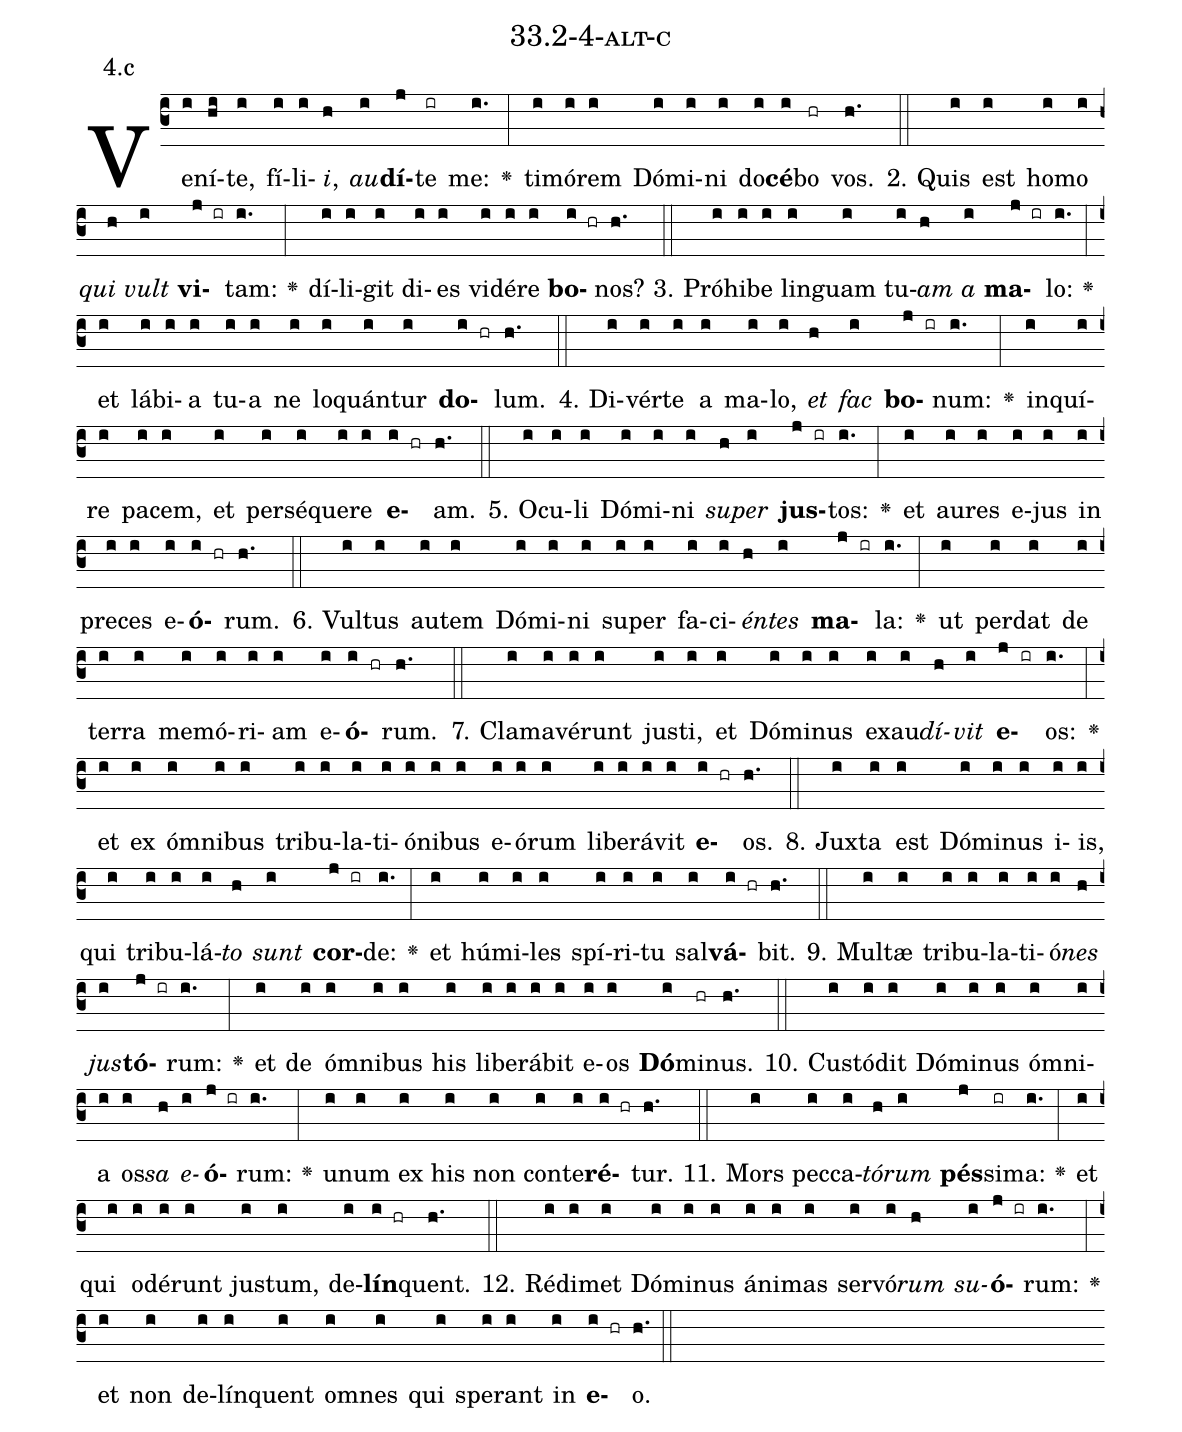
name: 33.2-4-alt-c;
annotation: 4.c;
%%
(c3)Ve(i)ní(hi)te,(i) fí(i)li(i)<i>i</i>,(h) <i>au</i>(i)<b>dí</b>(j)te(ir) me:(i.) <v>\greheightstar</v>(:) ti(i)mó(i)rem(i) Dó(i)mi(i)ni(i) do(i)<b>cé</b>(i)bo(hr) vos.(h.) (::)
2. Quis(i) est(i) ho(i)mo(i) <i>qui</i>(h) <i>vult</i>(i) <b>vi</b>(j ir)tam:(i.) <v>\greheightstar</v>(:) dí(i)li(i)git(i) di(i)es(i) vi(i)dé(i)re(i) <b>bo</b>(i hr)nos?(h.) (::)
3. Pró(i)hi(i)be(i) lin(i)guam(i) tu(i)<i>am</i>(h) <i>a</i>(i) <b>ma</b>(j ir)lo:(i.) <v>\greheightstar</v>(:) et(i) lá(i)bi(i)a(i) tu(i)a(i) ne(i) lo(i)quán(i)tur(i) <b>do</b>(i hr)lum.(h.) (::)
4. Di(i)vér(i)te(i) a(i) ma(i)lo,(i) <i>et</i>(h) <i>fac</i>(i) <b>bo</b>(j ir)num:(i.) <v>\greheightstar</v>(:) in(i)quí(i)re(i) pa(i)cem,(i) et(i) per(i)sé(i)que(i)re(i) <b>e</b>(i hr)am.(h.) (::)
5. O(i)cu(i)li(i) Dó(i)mi(i)ni(i) <i>su</i>(h)<i>per</i>(i) <b>jus</b>(j ir)tos:(i.) <v>\greheightstar</v>(:) et(i) au(i)res(i) e(i)jus(i) in(i) pre(i)ces(i) e(i)<b>ó</b>(i hr)rum.(h.) (::)
6. Vul(i)tus(i) au(i)tem(i) Dó(i)mi(i)ni(i) su(i)per(i) fa(i)ci(i)<i>én</i>(h)<i>tes</i>(i) <b>ma</b>(j ir)la:(i.) <v>\greheightstar</v>(:) ut(i) per(i)dat(i) de(i) ter(i)ra(i) me(i)mó(i)ri(i)am(i) e(i)<b>ó</b>(i hr)rum.(h.) (::)
7. Cla(i)ma(i)vé(i)runt(i) jus(i)ti,(i) et(i) Dó(i)mi(i)nus(i) ex(i)au(i)<i>dí</i>(h)<i>vit</i>(i) <b>e</b>(j ir)os:(i.) <v>\greheightstar</v>(:) et(i) ex(i) óm(i)ni(i)bus(i) tri(i)bu(i)la(i)ti(i)ó(i)ni(i)bus(i) e(i)ó(i)rum(i) li(i)be(i)rá(i)vit(i) <b>e</b>(i hr)os.(h.) (::)
8. Jux(i)ta(i) est(i) Dó(i)mi(i)nus(i) i(i)is,(i) qui(i) tri(i)bu(i)lá(i)<i>to</i>(h) <i>sunt</i>(i) <b>cor</b>(j ir)de:(i.) <v>\greheightstar</v>(:) et(i) hú(i)mi(i)les(i) spí(i)ri(i)tu(i) sal(i)<b>vá</b>(i hr)bit.(h.) (::)
9. Mul(i)tæ(i) tri(i)bu(i)la(i)ti(i)ó(i)<i>nes</i>(h) <i>jus</i>(i)<b>tó</b>(j ir)rum:(i.) <v>\greheightstar</v>(:) et(i) de(i) óm(i)ni(i)bus(i) his(i) li(i)be(i)rá(i)bit(i) e(i)os(i) <b>Dó</b>(i)mi(hr)nus.(h.) (::)
10. Cus(i)tó(i)dit(i) Dó(i)mi(i)nus(i) óm(i)ni(i)a(i) os(i)<i>sa</i>(h) <i>e</i>(i)<b>ó</b>(j ir)rum:(i.) <v>\greheightstar</v>(:) u(i)num(i) ex(i) his(i) non(i) con(i)te(i)<b>ré</b>(i hr)tur.(h.) (::)
11. Mors(i) pec(i)ca(i)<i>tó</i>(h)<i>rum</i>(i) <b>pés</b>(j)si(ir)ma:(i.) <v>\greheightstar</v>(:) et(i) qui(i) o(i)dé(i)runt(i) jus(i)tum,(i) de(i)<b>lín</b>(i hr)quent.(h.) (::)
12. Réd(i)i(i)met(i) Dó(i)mi(i)nus(i) á(i)ni(i)mas(i) ser(i)vó(i)<i>rum</i>(h) <i>su</i>(i)<b>ó</b>(j ir)rum:(i.) <v>\greheightstar</v>(:) et(i) non(i) de(i)lín(i)quent(i) om(i)nes(i) qui(i) spe(i)rant(i) in(i) <b>e</b>(i hr)o.(h.) (::)
